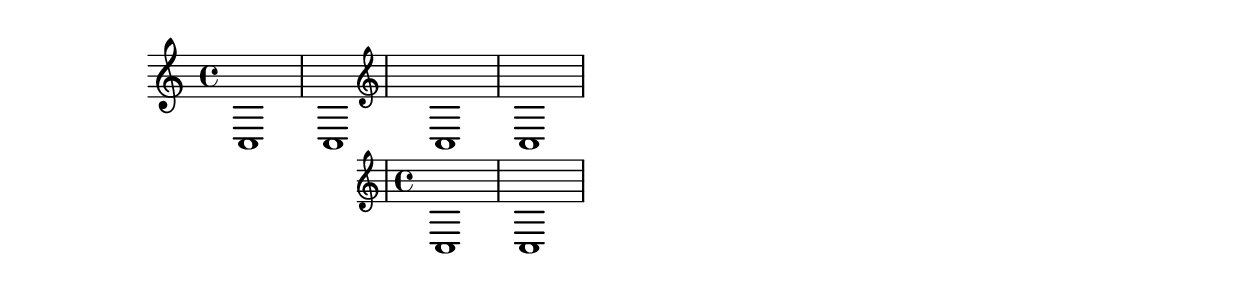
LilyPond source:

\version "1.0.20";

\score {

\notes { c1 c1 < {\clef "treble"; c1 c1 } \context Staff=stb{ c1 c1}>}
}
